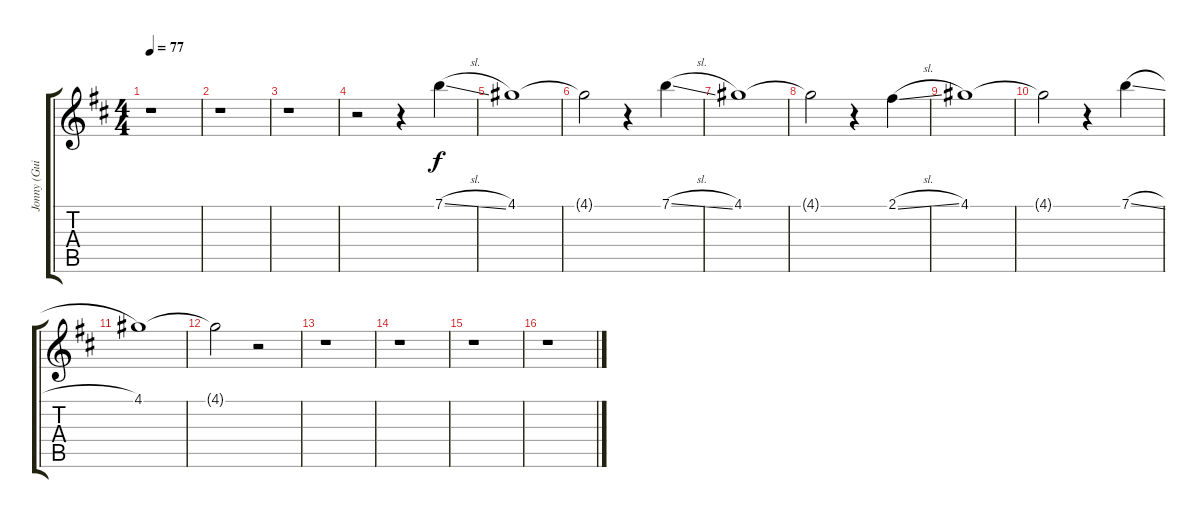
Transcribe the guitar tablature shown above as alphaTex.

\track ("Jonny (Guitar 2)" "Jonny (Gui") {instrument overdrivenguitar}
\staff {score tabs}
\tuning (E4 B3 G3 D3 A2 E2) {hide}
\ts (4 4)
\tempo 77
\clef g2
\ks d
r.1{dy f} |
r.1 |
r.1 |
r.2 r.4 7.1{sl}.4 |
4.1.1 |
4.1{t}.2 r.4 7.1{sl}.4 |
4.1.1 |
4.1{t}.2 r.4 2.1{sl}.4 |
4.1.1 |
4.1{t}.2 r.4 7.1{sl}.4 |
4.1.1 |
4.1{t}.2 r.2 |
r.1 |
r.1 |
r.1 |
r.1
